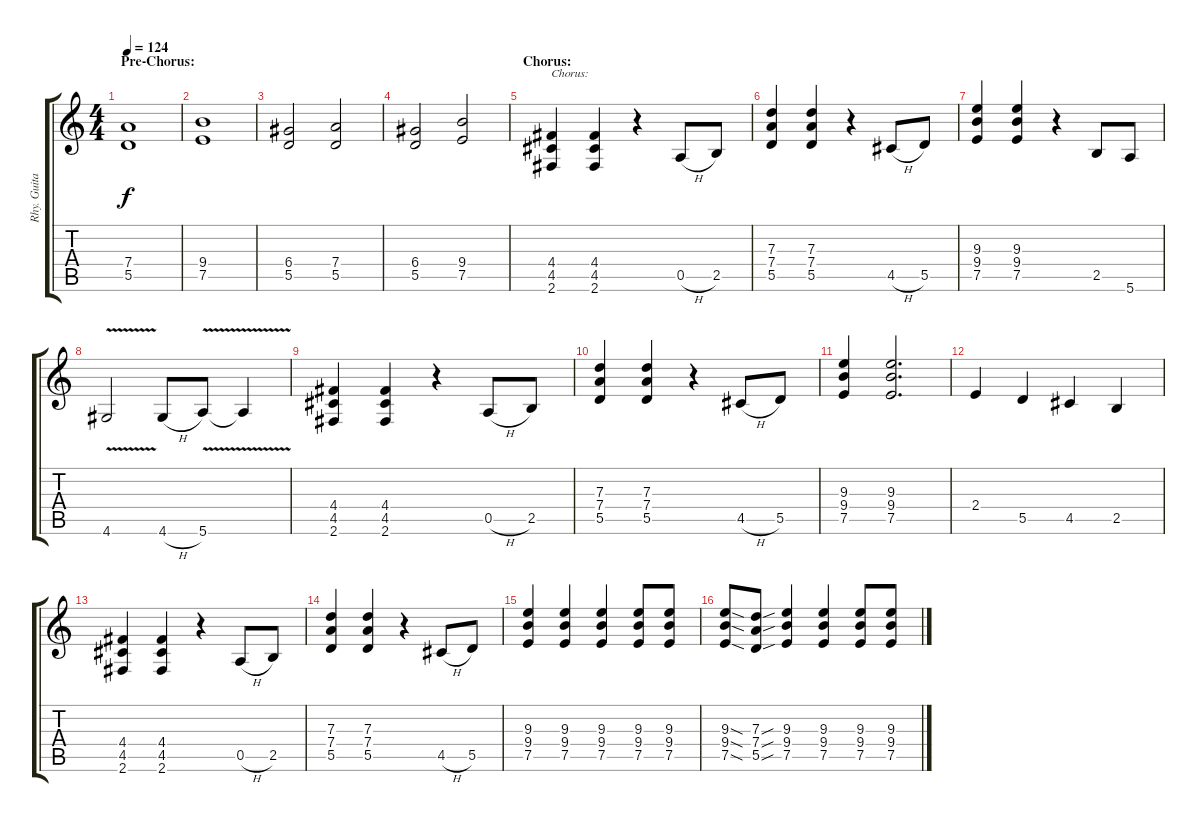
\track ("Rhy. Guitar 1" "Rhy. Guita") {instrument distortionguitar}
\staff {score tabs}
\tuning (E4 B3 G3 D3 A2 E2) {hide}
\ts (4 4)
\section ("" "Pre-Chorus:")
\tempo 124
\clef g2
\ks c
(7.4 5.5).1{dy f} |
(9.4 7.5).1 |
(6.4 5.5).2 (7.4 5.5).2 |
(6.4 5.5).2 (9.4 7.5).2 |
\section ("" "Chorus:")
(4.4 4.5 2.6).4{txt "Chorus:"} (4.4 4.5 2.6).4 r.4 0.5{h}.8 2.5.8 |
(7.3 7.4 5.5).4 (7.3 7.4 5.5).4 r.4 4.5{h}.8 5.5.8 |
(9.3 9.4 7.5).4 (9.3 9.4 7.5).4 r.4 2.5.8 5.6.8 |
4.6{v}.2 4.6{h}.8 5.6{v}.8 5.6{t}.4 |
(4.4 4.5 2.6).4 (4.4 4.5 2.6).4 r.4 0.5{h}.8 2.5.8 |
(7.3 7.4 5.5).4 (7.3 7.4 5.5).4 r.4 4.5{h}.8 5.5.8 |
(9.3 9.4 7.5).4 (9.3 9.4 7.5).2{d} |
2.4.4 5.5.4 4.5.4 2.5.4 |
(4.4 4.5 2.6).4 (4.4 4.5 2.6).4 r.4 0.5{h}.8 2.5.8 |
(7.3 7.4 5.5).4 (7.3 7.4 5.5).4 r.4 4.5{h}.8 5.5.8 |
(9.3 9.4 7.5).4 (9.3 9.4 7.5).4 (9.3 9.4 7.5).4 (9.3 9.4 7.5).8 (9.3 9.4 7.5).8 |
(9.3{sod} 9.4{sod} 7.5{sod}).8 (7.3{sou} 7.4{sou} 5.5{sou}).8 (9.3 9.4 7.5).4 (9.3 9.4 7.5).4 (9.3 9.4 7.5).8 (9.3 9.4 7.5).8
